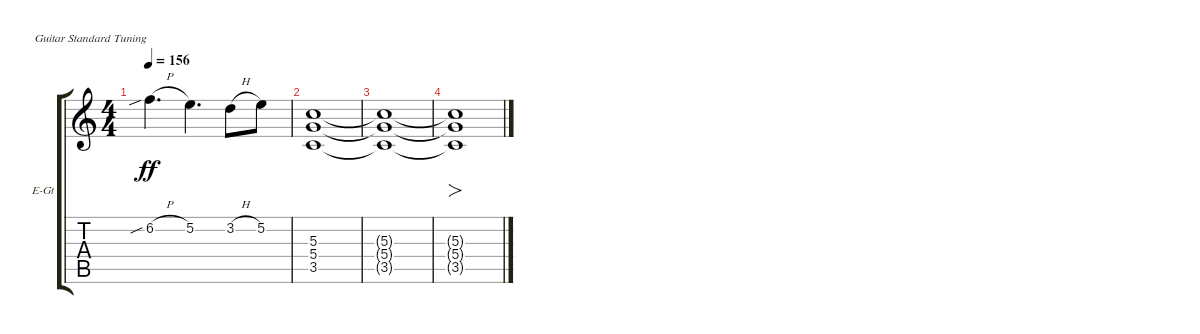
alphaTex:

\defaultSystemsLayout 4
\bracketExtendMode groupsimilarinstruments
\firstSystemTrackNameOrientation horizontal
\otherSystemsTrackNameOrientation horizontal
\track ("Electric Guitar" "E-Gt") {instrument distortionguitar}
\staff {score tabs}
\tuning (E4 B3 G3 D3 A2 E2)
\ts (4 4)
\tempo 156
\clef g2
\scale
0.333333
\ks c
6.2{sib h}.4{d dy ff} 5.2.4{d} 3.2{h}.8 5.2.8 |
\scale
0.333333 (3.5 5.4 5.3).1 |
\scale
0.333333 (3.5{t} 5.4{t} 5.3{t}).1 |
\scale
0.333333 (3.5{t} 5.4{t} 5.3{t}).1{fo} |
\scale
0.333333 |
\scale
0.333333 |
\scale
0.333333 |
\scale
0.333333 |
\scale
0.333333 |
\scale
0.333333 |
\scale
0.333333 |
\scale
0.333333
